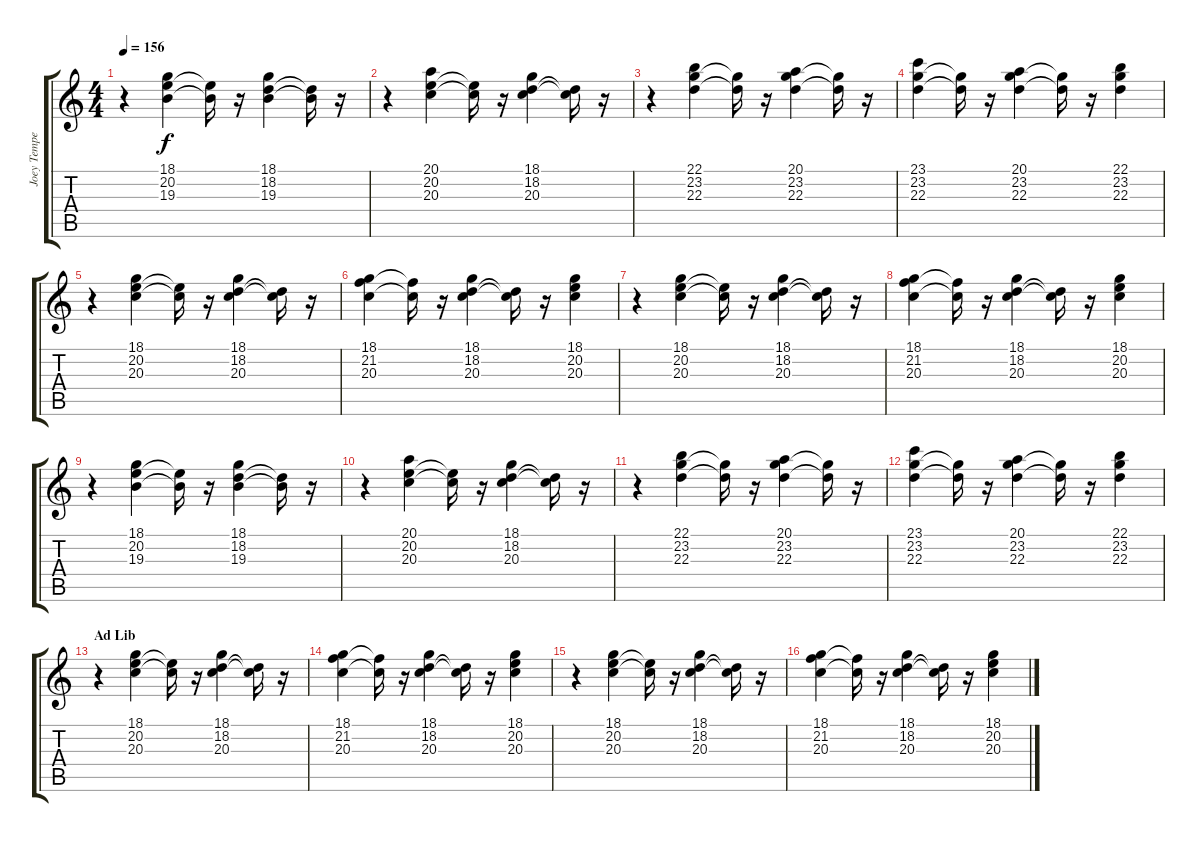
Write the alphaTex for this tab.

\track ("Joey Tempest" "Joey Tempe") {instrument lead2sawtooth}
\staff {score tabs}
\tuning (Db4 Ab3 E3 B2 Gb2 C2) {hide}
\ts (4 4)
\tempo 156
\clef g2
\ks c
r.4{dy f} (18.1 20.2 19.3).4 (20.2{t} 19.3{t}).16 r.16 (18.1 18.2 19.3).4 (18.2{t} 19.3{t}).16 r.16 |
r.4 (20.1 20.2 20.3).4 (20.2{t} 20.3{t}).16 r.16 (18.1 18.2 20.3).4 (18.2{t} 20.3{t}).16 r.16 |
r.4 (22.1 23.2 22.3).4 (23.2{t} 22.3{t}).16 r.16 (20.1 23.2 22.3).4 (23.2{t} 22.3{t}).16 r.16 |
(23.1 23.2 22.3).4 (23.2{t} 22.3{t}).16 r.16 (20.1 23.2 22.3).4 (23.2{t} 22.3{t}).16 r.16 (22.1 23.2 22.3).4 |
r.4 (18.1 20.2 20.3).4 (20.2{t} 20.3{t}).16 r.16 (18.1 18.2 20.3).4 (18.2{t} 20.3{t}).16 r.16 |
(18.1 21.2 20.3).4 (21.2{t} 20.3{t}).16 r.16 (18.1 18.2 20.3).4 (18.2{t} 20.3{t}).16 r.16 (18.1 20.2 20.3).4 |
r.4 (18.1 20.2 20.3).4 (20.2{t} 20.3{t}).16 r.16 (18.1 18.2 20.3).4 (18.2{t} 20.3{t}).16 r.16 |
(18.1 21.2 20.3).4 (21.2{t} 20.3{t}).16 r.16 (18.1 18.2 20.3).4 (18.2{t} 20.3{t}).16 r.16 (18.1 20.2 20.3).4 |
r.4 (18.1 20.2 19.3).4 (20.2{t} 19.3{t}).16 r.16 (18.1 18.2 19.3).4 (18.2{t} 19.3{t}).16 r.16 |
r.4 (20.1 20.2 20.3).4 (20.2{t} 20.3{t}).16 r.16 (18.1 18.2 20.3).4 (18.2{t} 20.3{t}).16 r.16 |
r.4 (22.1 23.2 22.3).4 (23.2{t} 22.3{t}).16 r.16 (20.1 23.2 22.3).4 (23.2{t} 22.3{t}).16 r.16 |
(23.1 23.2 22.3).4 (23.2{t} 22.3{t}).16 r.16 (20.1 23.2 22.3).4 (23.2{t} 22.3{t}).16 r.16 (22.1 23.2 22.3).4 |
\section ("" "Ad Lib")
r.4 (18.1 20.2 20.3).4 (20.2{t} 20.3{t}).16 r.16 (18.1 18.2 20.3).4 (18.2{t} 20.3{t}).16 r.16 |
(18.1 21.2 20.3).4 (21.2{t} 20.3{t}).16 r.16 (18.1 18.2 20.3).4 (18.2{t} 20.3{t}).16 r.16 (18.1 20.2 20.3).4 |
r.4 (18.1 20.2 20.3).4 (20.2{t} 20.3{t}).16 r.16 (18.1 18.2 20.3).4 (18.2{t} 20.3{t}).16 r.16 |
(18.1 21.2 20.3).4 (21.2{t} 20.3{t}).16 r.16 (18.1 18.2 20.3).4 (18.2{t} 20.3{t}).16 r.16 (18.1 20.2 20.3).4
